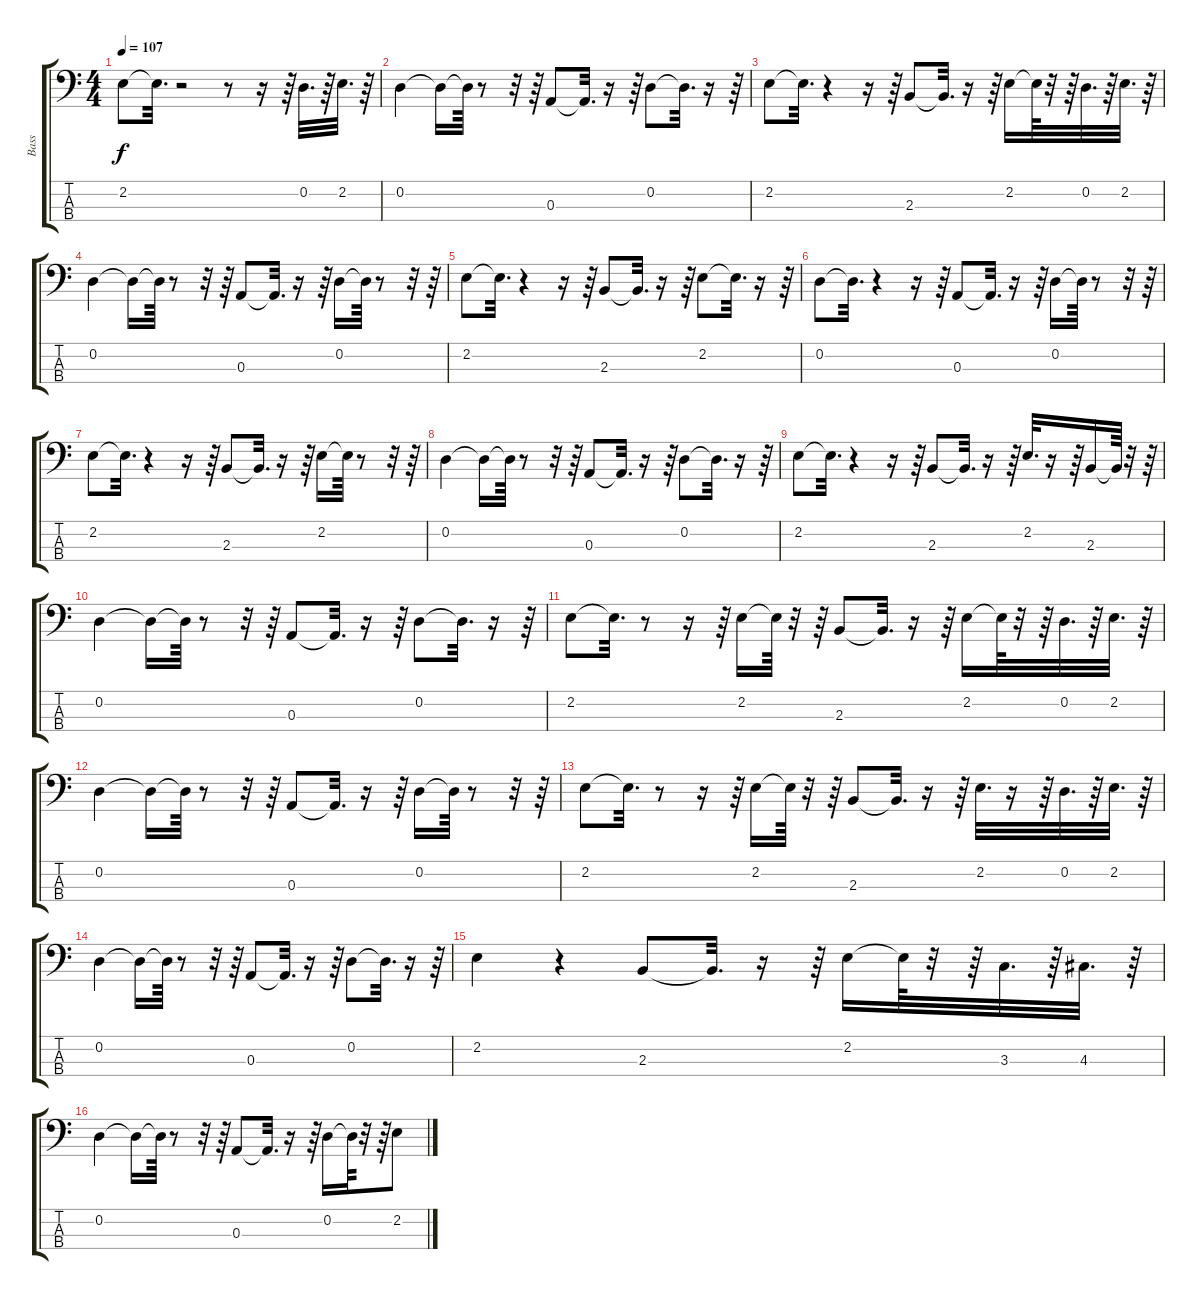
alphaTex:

\track ("Bass" "Bass") {instrument electricbassfinger}
\staff {score tabs}
\tuning (G2 D2 A1 E1) {hide}
\ts (4 4)
\tempo 107
\clef f4
\ks c
2.2.8{dy f instrument electricbassfinger} 2.2{t}.32{d} r.2 r.8 r.16 r.64 0.2.32{d} r.64 2.2.32{d} r.64 |
0.2.4 0.2{t}.16 0.2{t}.64 r.8 r.32 r.64 0.3.8 0.3{t}.32{d} r.16 r.64 0.2.8 0.2{t}.32{d} r.16 r.64 |
2.2.8 2.2{t}.32{d} r.4 r.16 r.64 2.3.8 2.3{t}.32{d} r.16 r.64 2.2.16 2.2{t}.64 r.32 r.64 0.2.32{d} r.64 2.2.32{d} r.64 |
0.2.4 0.2{t}.16 0.2{t}.64 r.8 r.32 r.64 0.3.8 0.3{t}.32{d} r.16 r.64 0.2.16 0.2{t}.64 r.8 r.32 r.64 |
2.2.8 2.2{t}.32{d} r.4 r.16 r.64 2.3.8 2.3{t}.32{d} r.16 r.64 2.2.8 2.2{t}.32{d} r.16 r.64 |
0.2.8 0.2{t}.32{d} r.4 r.16 r.64 0.3.8 0.3{t}.32{d} r.16 r.64 0.2.16 0.2{t}.64 r.8 r.32 r.64 |
2.2.8 2.2{t}.32{d} r.4 r.16 r.64 2.3.8 2.3{t}.32{d} r.16 r.64 2.2.16 2.2{t}.64 r.8 r.32 r.64 |
0.2.4 0.2{t}.16 0.2{t}.64 r.8 r.32 r.64 0.3.8 0.3{t}.32{d} r.16 r.64 0.2.8 0.2{t}.32{d} r.16 r.64 |
2.2.8 2.2{t}.32{d} r.4 r.16 r.64 2.3.8 2.3{t}.32{d} r.16 r.64 2.2.32{d} r.16 r.64 2.3.16 2.3{t}.64 r.32 r.64 |
0.2.4 0.2{t}.16 0.2{t}.64 r.8 r.32 r.64 0.3.8 0.3{t}.32{d} r.16 r.64 0.2.8 0.2{t}.32{d} r.16 r.64 |
2.2.8 2.2{t}.32{d} r.8 r.16 r.64 2.2.16 2.2{t}.64 r.32 r.64 2.3.8 2.3{t}.32{d} r.16 r.64 2.2.16 2.2{t}.64 r.32 r.64 0.2.32{d} r.64 2.2.32{d} r.64 |
0.2.4 0.2{t}.16 0.2{t}.64 r.8 r.32 r.64 0.3.8 0.3{t}.32{d} r.16 r.64 0.2.16 0.2{t}.64 r.8 r.32 r.64 |
2.2.8 2.2{t}.32{d} r.8 r.16 r.64 2.2.16 2.2{t}.64 r.32 r.64 2.3.8 2.3{t}.32{d} r.16 r.64 2.2.32{d} r.16 r.64 0.2.32{d} r.64 2.2.32{d} r.64 |
0.2.4 0.2{t}.16 0.2{t}.64 r.8 r.32 r.64 0.3.8 0.3{t}.32{d} r.16 r.64 0.2.8 0.2{t}.32{d} r.16 r.64 |
2.2.4 r.4 2.3.8 2.3{t}.32{d} r.16 r.64 2.2.16 2.2{t}.64 r.32 r.64 3.3.32{d} r.64 4.3.32{d} r.64 |
0.2.4 0.2{t}.16 0.2{t}.64 r.8 r.32 r.64 0.3.8 0.3{t}.32{d} r.16 r.64 0.2.16 0.2{t}.64 r.32 r.64 2.2.8
